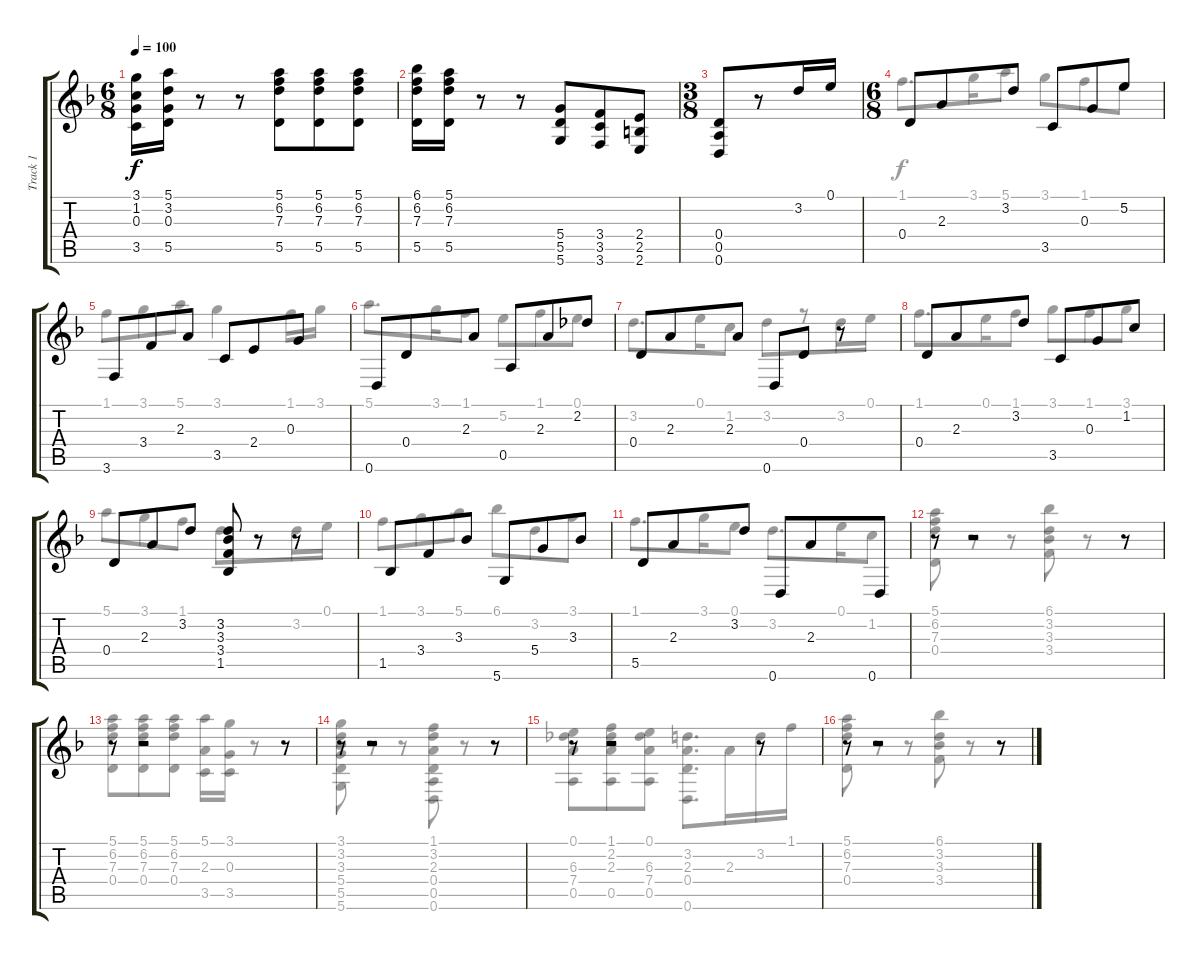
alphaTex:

\track ("Track 1" "Track 1") {instrument acousticguitarsteel}
\staff {score tabs}
\tuning (E4 B3 G3 D3 A2 D2) {hide}
\voice
\ts (6 8)
\tempo 100
\clef g2
\ks f
(3.1 1.2 0.3 3.5).16{dy f} (5.1 3.2 0.3 5.5).16 r.8 r.8 (5.1 6.2 7.3 5.5).8 (5.1 6.2 7.3 5.5).8 (5.1 6.2 7.3 5.5).8 |
(6.1 6.2 7.3 5.5).16 (5.1 6.2 7.3 5.5).16 r.8 r.8 (5.4 5.5 5.6).8 (3.4 3.5 3.6).8 (2.4 2.5 2.6).8 |
\ts (3 8)
(0.4 0.5 0.6).8 r.8 3.2.16 0.1.16 |
\ts (6 8)
0.4.8 2.3.8 3.2.8 3.5.8 0.3.8 5.2.8 |
3.6.8 3.4.8 2.3.8 3.5.8 2.4.8 0.3.8 |
0.6.8 0.4.8 2.3.8 0.5.8 2.3.8 2.2.8 |
0.4.8 2.3.8 2.3.8 0.6.8 0.4.8 r.8 |
0.4.8 2.3.8 3.2.8 3.5.8 0.3.8 1.2.8 |
0.4.8 2.3.8 3.2.8 (3.2 3.3 3.4 1.5).8 r.8 r.8 |
1.5.8 3.4.8 3.3.8 5.6.8 5.4.8 3.3.8 |
5.5.8 2.3.8 3.2.8 0.6.8 2.3.8 0.6.8 |
r.8 r.2 r.8 |
r.8 r.2 r.8 |
r.8 r.2 r.8 |
r.8 r.2 r.8 |
r.8 r.2 r.8
\voice
\clef g2
\ottava regular
\simile none
\ks f
|
|
|
1.1.8{d} 3.1.16 5.1.8 3.1.8 1.1.8 5.2.8 |
1.1.8 3.1.8 5.1.8 3.1.4 1.1.16 3.1.16 |
5.1.8{d} 3.1.16 1.1.8 5.2.8 1.1.8 0.1.8 |
3.2.8{d} 0.1.16 1.2.8 3.2.8 r.8 3.2.16 0.1.16 |
1.1.8{d} 0.1.16 1.1.8 3.1.8 1.1.8 3.1.8 |
5.1.8 3.1.8 1.1.8 3.2.8 r.8 3.2.16 0.1.16 |
1.1.8 3.1.8 5.1.8 6.1.8 3.2.8 3.1.8 |
1.1.8{d} 3.1.16 0.1.8 3.2.8{d} 0.1.16 1.2.8 |
(5.1 6.2 7.3 0.4).8 r.8 r.8 (6.1 3.2 3.3 3.4).8 r.8 r.8 |
(5.1 6.2 7.3 0.4).8 (5.1 6.2 7.3 0.4).8 (5.1 6.2 7.3 0.4).8 (5.1 2.3 3.5).16 (3.1 0.3 3.5).16 r.8 r.8 |
(3.1 3.2 3.3 5.4 5.5 5.6).8 r.8 r.8 (1.1 3.2 2.3 0.4 0.5 0.6).8 r.8 r.8 |
(0.1 6.3 7.4 0.5).8 (1.1 2.2 2.3 0.5).8 (0.1 6.3 7.4 0.5).8 (3.2 2.3 0.4 0.6).8{d} 2.3.16 3.2.16 1.1.16 |
(5.1 6.2 7.3 0.4).8 r.8 r.8 (6.1 3.2 3.3 3.4).8 r.8 r.8
